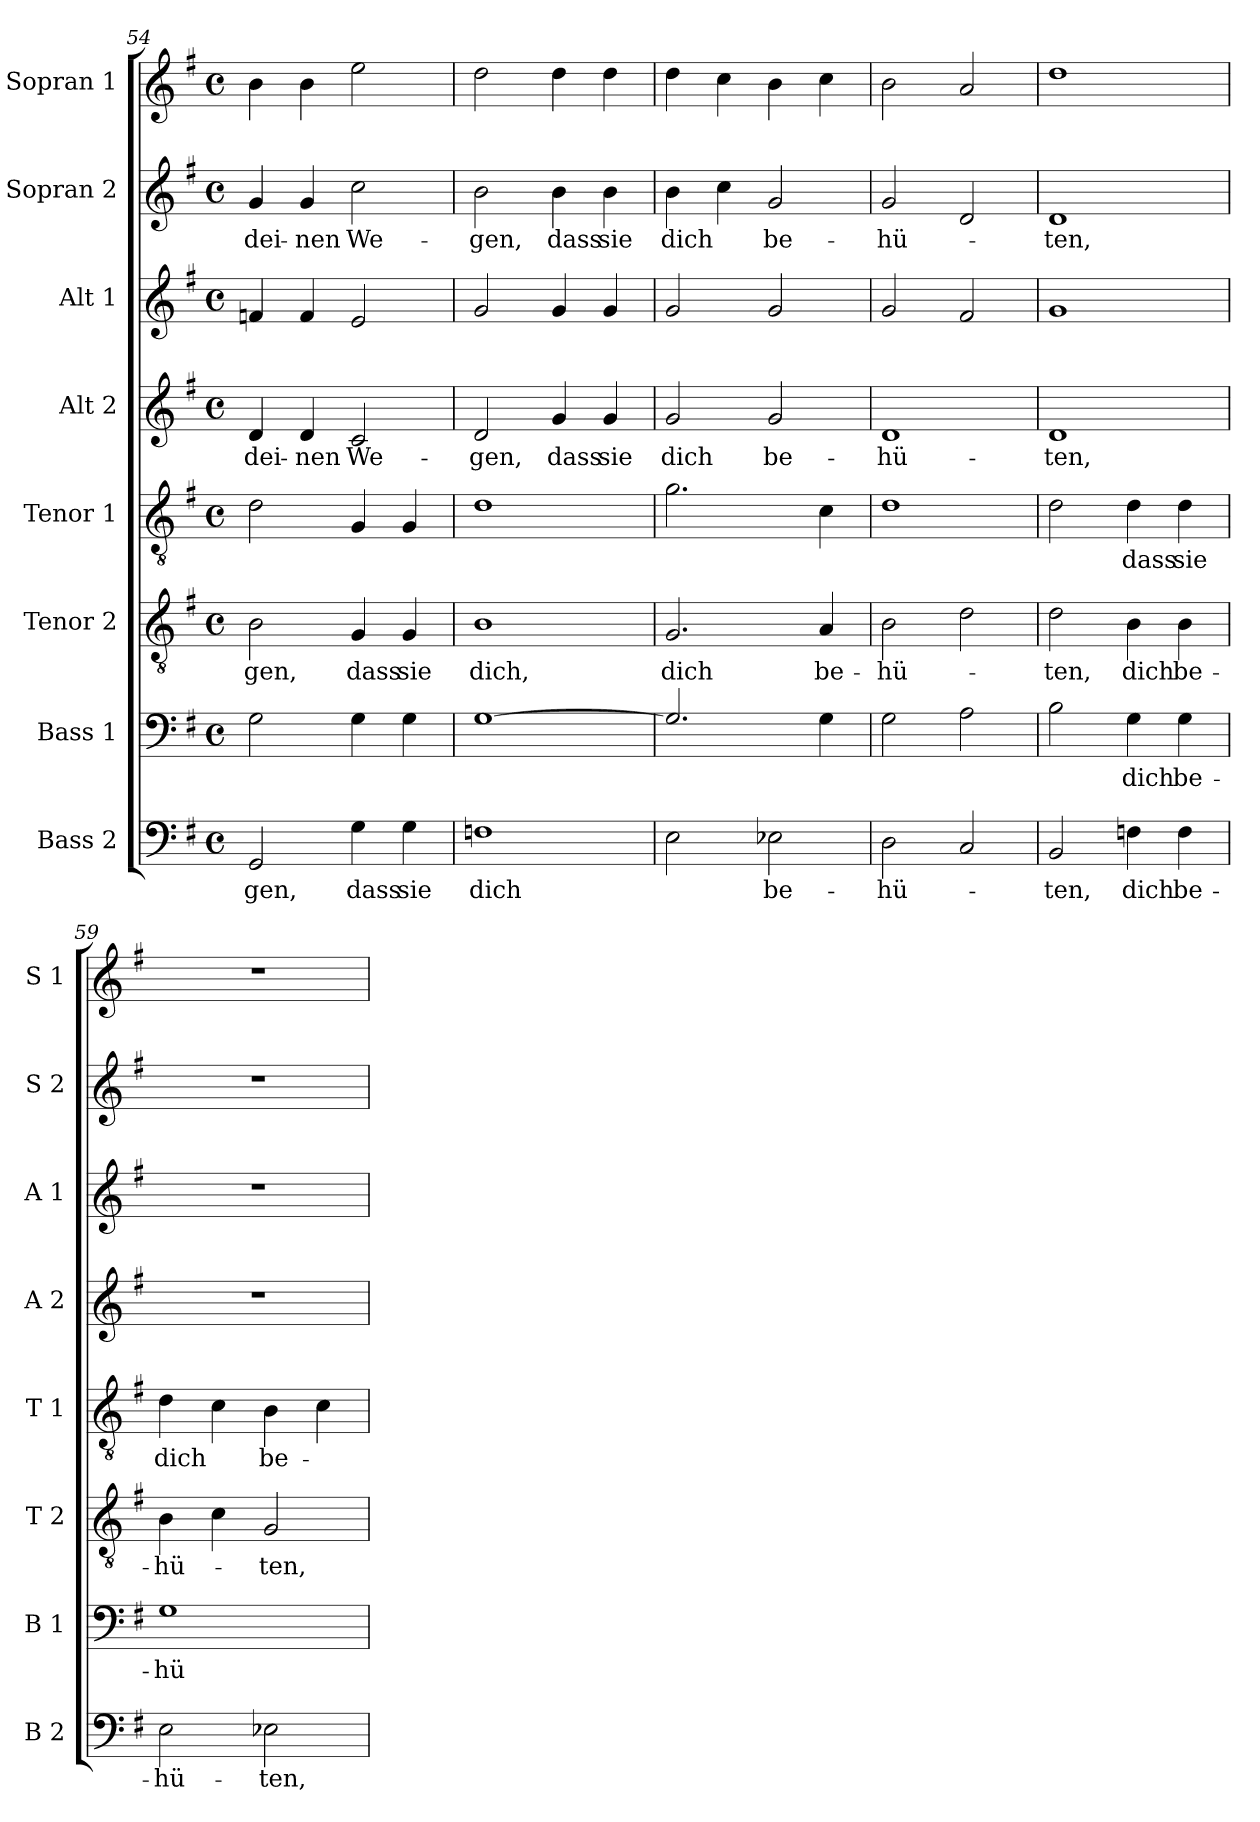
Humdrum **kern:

**kern	**text	**kern	**text	**kern	**text	**kern	**text	**kern	**text	**kern	**kern	**text	**kern
*part8	*part8	*part7	*part7	*part6	*part6	*part5	*part5	*part4	*part4	*part3	*part2	*part2	*part1
*staff8	*staff8	*staff7	*staff7	*staff6	*staff6	*staff5	*staff5	*staff4	*staff4	*staff3	*staff2	*staff2	*staff1
*I"Bass 2	*	*I"Bass 1	*	*I"Tenor 2	*	*I"Tenor 1	*	*I"Alt 2	*	*I"Alt 1	*I"Sopran 2	*	*I"Sopran 1
*I'B 2	*	*I'B 1	*	*I'T 2	*	*I'T 1	*	*I'A 2	*	*I'A 1	*I'S 2	*	*I'S 1
*clefF4	*	*clefF4	*	*clefGv2	*	*clefGv2	*	*clefG2	*	*clefG2	*clefG2	*	*clefG2
*k[f#]	*	*k[f#]	*	*k[f#]	*	*k[f#]	*	*k[f#]	*	*k[f#]	*k[f#]	*	*k[f#]
*G:	*	*G:	*	*G:	*	*G:	*	*G:	*	*G:	*G:	*	*G:
*M4/4	*	*M4/4	*	*M4/4	*	*M4/4	*	*M4/4	*	*M4/4	*M4/4	*	*M4/4
*met(c)	*	*met(c)	*	*met(c)	*	*met(c)	*	*met(c)	*	*met(c)	*met(c)	*	*met(c)
=54	=54	=54	=54	=54	=54	=54	=54	=54	=54	=54	=54	=54	=54
*^	*	*	*	*	*	*	*	*	*	*	*	*	*
!	!	!LO:LY:b	!	!	!	!LO:LY:b	!	!	!	!LO:LY:b	!	!	!LO:LY:b	!
*	*	*	*	*	*^	*	*	*	*^	*	*	*^	*	*
1ryy	2GG/	-gen,	2G\	.	1ryy	2B\	-gen,	2d\	.	1ryy	4d/	dei-	4fn/	1ryy	4g/	dei-	4b\
!	!	!	!	!	!	!	!	!	!	!	!	!LO:LY:b	!	!	!	!LO:LY:b	!
.	.	.	.	.	.	.	.	.	.	.	4d/	-nen	4f/	.	4g/	-nen	4b\
!	!	!LO:LY:b	!	!	!	!	!LO:LY:b	!	!	!	!	!LO:LY:b	!	!	!	!LO:LY:b	!
.	4G\	dass	4G\	.	.	4G/	dass	4G/	.	.	2c/	We-	2e/	.	2cc\	We-	2ee\
!	!	!LO:LY:b	!	!	!	!	!LO:LY:b	!	!	!	!	!	!	!	!	!	!
.	4G\	sie	4G\	.	.	4G/	sie	4G/	.	.	.	.	.	.	.	.	.
=55	=55	=55	=55	=55	=55	=55	=55	=55	=55	=55	=55	=55	=55	=55	=55	=55	=55
!	!	!LO:LY:b	!	!	!	!	!LO:LY:b	!	!	!	!	!LO:LY:b	!	!	!	!LO:LY:b	!
1ryy	1Fn	dich	[1G	.	1ryy	1B	dich,	1d	.	1ryy	2d/	-gen,	2g/	1ryy	2b\	-gen,	2dd\
!	!	!	!	!	!	!	!	!	!	!	!	!LO:LY:b	!	!	!	!LO:LY:b	!
.	.	.	.	.	.	.	.	.	.	.	4g/	dass	4g/	.	4b\	dass	4dd\
!	!	!	!	!	!	!	!	!	!	!	!	!LO:LY:b	!	!	!	!LO:LY:b	!
.	.	.	.	.	.	.	.	.	.	.	4g/	sie	4g/	.	4b\	sie	4dd\
=56	=56	=56	=56	=56	=56	=56	=56	=56	=56	=56	=56	=56	=56	=56	=56	=56	=56
!	!	!	!	!	!	!	!LO:LY:b	!	!	!	!	!LO:LY:b	!	!	!	!LO:LY:b	!
1ryy	2E\	.	2.G/]	.	1ryy	2.G/	dich	2.g\	.	1ryy	2g/	dich	2g/	1ryy	4b\	dich	4dd\
.	.	.	.	.	.	.	.	.	.	.	.	.	.	.	4cc\	.	4cc\
!	!	!LO:LY:b	!	!	!	!	!	!	!	!	!	!LO:LY:b	!	!	!	!LO:LY:b	!
.	2E-X\	be-	.	.	.	.	.	.	.	.	2g/	be-	2g/	.	2g/	be-	4b\
!	!	!	!	!	!	!	!LO:LY:b	!	!	!	!	!	!	!	!	!	!
.	.	.	4G\	.	.	4A/	be-	4c\	.	.	.	.	.	.	.	.	4cc\
=57	=57	=57	=57	=57	=57	=57	=57	=57	=57	=57	=57	=57	=57	=57	=57	=57	=57
!	!	!LO:LY:b	!	!	!	!	!LO:LY:b	!	!	!	!	!LO:LY:b	!	!	!	!LO:LY:b	!
1ryy	2D\	-hü-	2G\	.	1ryy	2B\	-hü-	1d	.	1ryy	1d	-hü-	2g/	1ryy	2g/	-hü-	2b\
.	2C/	.	2A\	.	.	2d\	.	.	.	.	.	.	2f#/	.	2d/	.	2a/
!!LO:PB:g=z
=58	=58	=58	=58	=58	=58	=58	=58	=58	=58	=58	=58	=58	=58	=58	=58	=58	=58
!	!	!LO:LY:b	!	!	!	!	!LO:LY:b	!	!	!	!	!LO:LY:b	!	!	!	!LO:LY:b	!
1ryy	2BB/	-ten,	2B\	.	1ryy	2d\	-ten,	2d\	.	1ryy	1d	-ten,	1g	1ryy	1d	-ten,	1dd
!	!	!LO:LY:b	!	!LO:LY:b	!	!	!LO:LY:b	!	!LO:LY:b	!	!	!	!	!	!	!	!
.	4Fn\	dich	4G\	dich	.	4B\	dich	4d\	dass	.	.	.	.	.	.	.	.
!	!	!LO:LY:b	!	!LO:LY:b	!	!	!LO:LY:b	!	!LO:LY:b	!	!	!	!	!	!	!	!
.	4F\	be-	4G\	be-	.	4B\	be-	4d\	sie	.	.	.	.	.	.	.	.
*	*	*	*	*	*	*	*	*	*	*v	*v	*	*	*v	*v	*	*
=59	=59	=59	=59	=59	=59	=59	=59	=59	=59	=59	=59	=59	=59	=59	=59
!	!	!LO:LY:b	!	!LO:LY:b	!	!	!LO:LY:b	!	!LO:LY:b	!	!	!	!	!	!
1ryy	2E\	-hü-	1G	-hü-	1ryy	4B\	-hü-	4d\	dich	1r	.	1r	1r	.	1r
.	.	.	.	.	.	4c\	.	4c\	.	.	.	.	.	.	.
!	!	!LO:LY:b	!	!	!	!	!LO:LY:b	!	!LO:LY:b	!	!	!	!	!	!
.	2E-X\	-ten,	.	.	.	2G/	-ten,	4B\	be-	.	.	.	.	.	.
.	.	.	.	.	.	.	.	4c\	.	.	.	.	.	.	.
*v	*v	*	*	*	*v	*v	*	*	*	*	*	*	*	*	*
=	=	=	=	=	=	=	=	=	=	=	=	=	=
*-	*-	*-	*-	*-	*-	*-	*-	*-	*-	*-	*-	*-	*-
